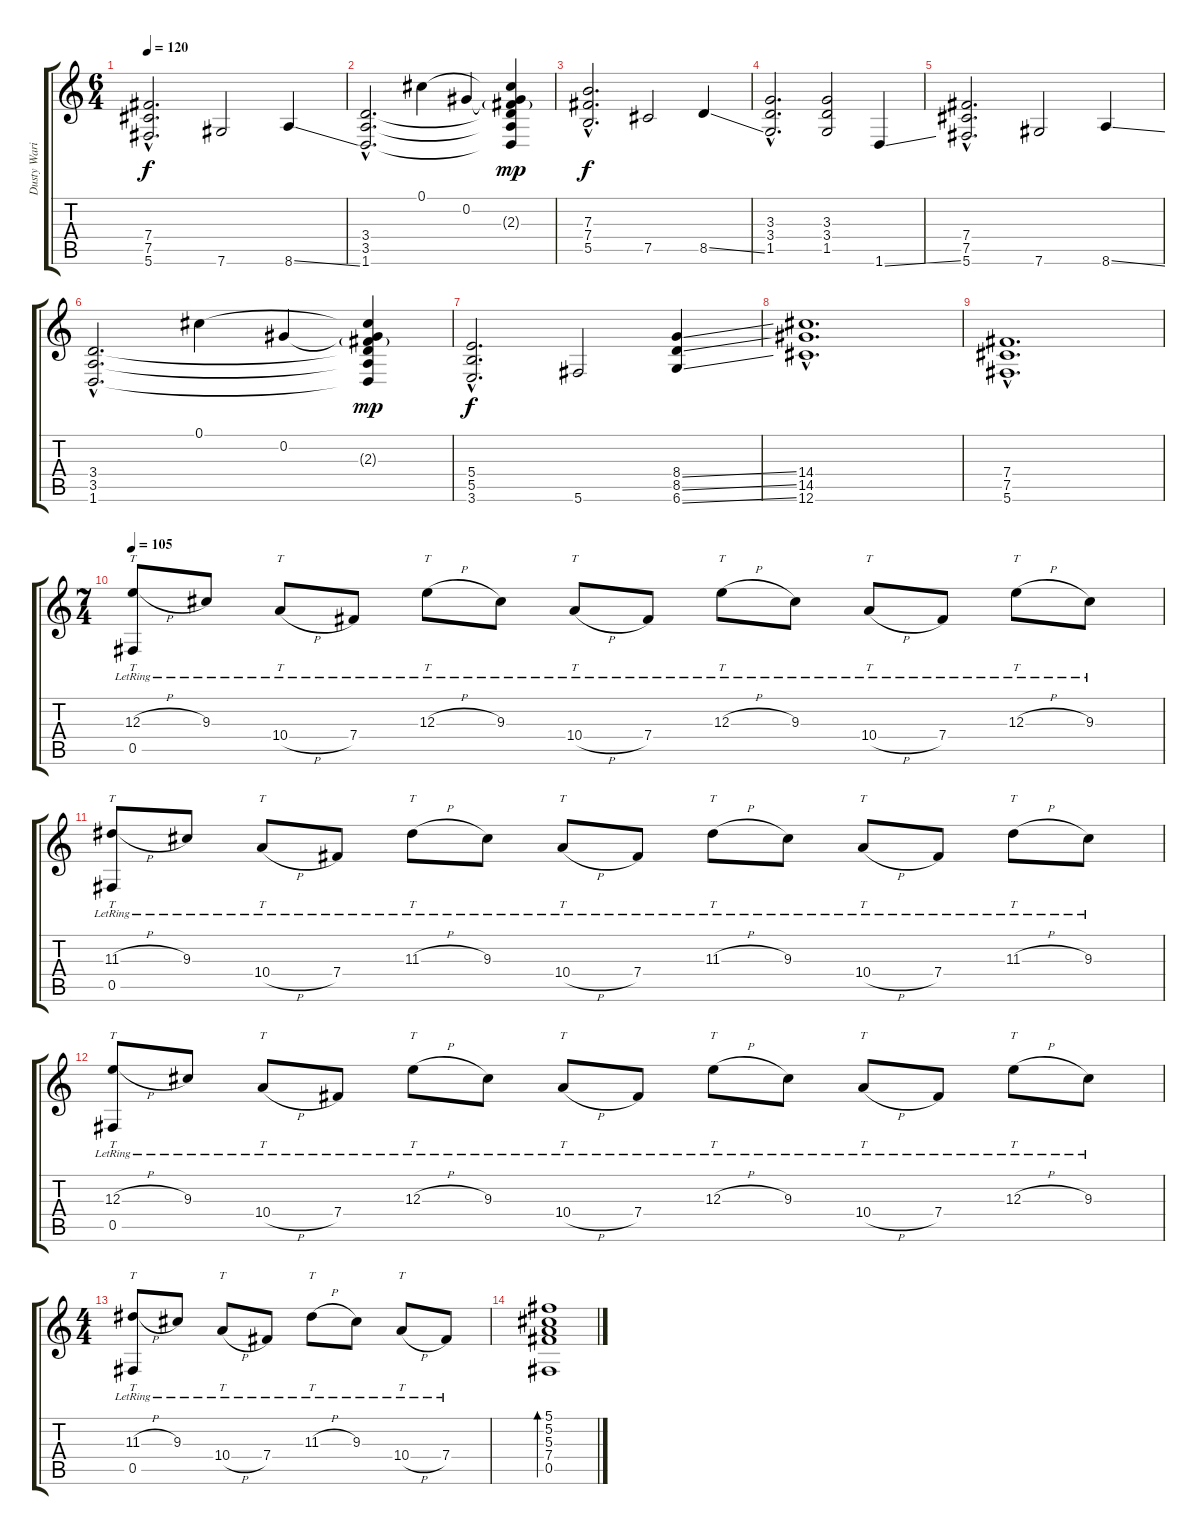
\track ("Dusty Waring - Rhythm" "Dusty Wari") {instrument distortionguitar}
\staff {score tabs}
\tuning (Db4 Ab3 E3 B2 Gb2 Db2) {hide}
\ts (6 4)
\tempo 120
\clef g2
\ks c
(7.4{hac} 7.5{hac} 5.6{hac}).2{d dy f} 7.6.2 8.6{ss}.4 |
(3.4{hac} 3.5{hac} 1.6{hac}).2{d} 0.1.4 0.2.4 (0.1{t} 0.2{t} 2.3{g} 3.4{t} 3.5{t} 1.6{t}).4{dy mp} |
(7.3{hac} 7.4{hac} 5.5{hac}).2{d dy f} 7.5.2 8.5{ss}.4 |
(3.3{hac} 3.4{hac} 1.5{hac}).2{d} (3.3 3.4 1.5).2 1.6{ss}.4 |
(7.4{hac} 7.5{hac} 5.6{hac}).2{d} 7.6.2 8.6{ss}.4 |
(3.4{hac} 3.5{hac} 1.6{hac}).2{d} 0.1.4 0.2.4 (0.1{t} 0.2{t} 2.3{g} 3.4{t} 3.5{t} 1.6{t}).4{dy mp} |
(5.4{hac} 5.5{hac} 3.6{hac}).2{d dy f} 5.6.2 (8.4{ss} 8.5{ss} 6.6{ss}).4 |
(14.4{hac} 14.5{hac} 12.6{hac}).1{d} |
(7.4{hac} 7.5{hac} 5.6{hac}).1{d volume 7} |
\ts (7 4)
\tempo 105
(12.3{h lr} 0.5{lr}).8{tt volume 14 instrument electricguitarjazz} 9.3{lr}.8 10.4{h lr}.8{tt} 7.4{lr}.8 12.3{h lr}.8{tt} 9.3{lr}.8 10.4{h lr}.8{tt} 7.4{lr}.8 12.3{h lr}.8{tt} 9.3{lr}.8 10.4{h lr}.8{tt} 7.4{lr}.8 12.3{h lr}.8{tt} 9.3{lr}.8 |
(11.3{h lr} 0.5{lr}).8{tt} 9.3{lr}.8 10.4{h lr}.8{tt} 7.4{lr}.8 11.3{h lr}.8{tt} 9.3{lr}.8 10.4{h lr}.8{tt} 7.4{lr}.8 11.3{h lr}.8{tt} 9.3{lr}.8 10.4{h lr}.8{tt} 7.4{lr}.8 11.3{h lr}.8{tt} 9.3{lr}.8 |
(12.3{h lr} 0.5{lr}).8{tt} 9.3{lr}.8 10.4{h lr}.8{tt} 7.4{lr}.8 12.3{h lr}.8{tt} 9.3{lr}.8 10.4{h lr}.8{tt} 7.4{lr}.8 12.3{h lr}.8{tt} 9.3{lr}.8 10.4{h lr}.8{tt} 7.4{lr}.8 12.3{h lr}.8{tt} 9.3{lr}.8 |
\ts (4 4)
(11.3{h lr} 0.5{lr}).8{tt} 9.3{lr}.8 10.4{h lr}.8{tt} 7.4{lr}.8 11.3{h lr}.8{tt} 9.3{lr}.8 10.4{h lr}.8{tt} 7.4{lr}.8 |
(5.1 5.2 5.3 7.4 0.5).1{bd 480}
